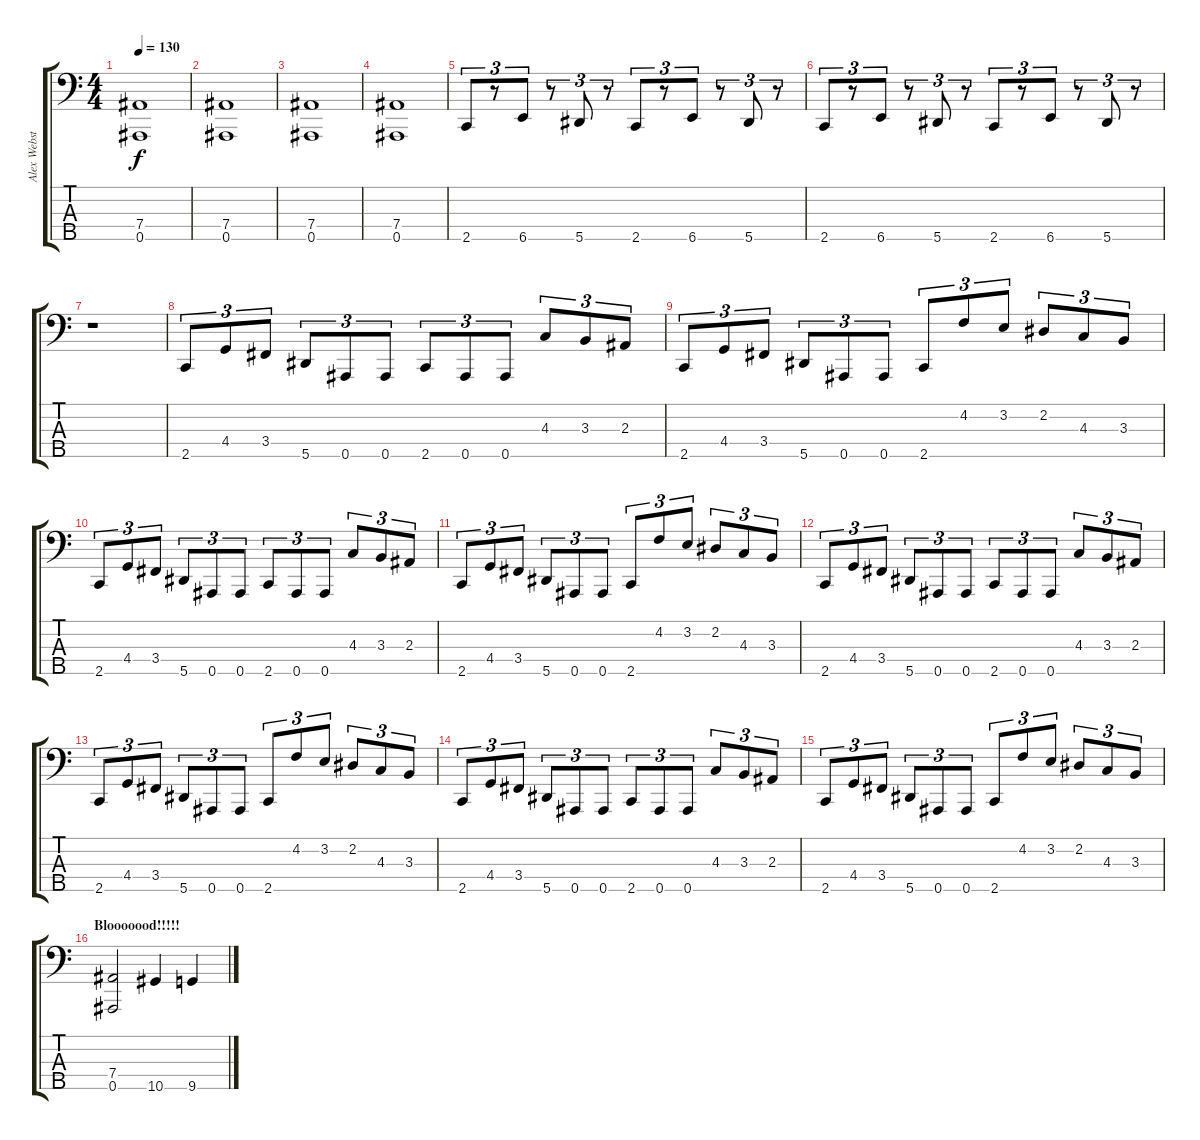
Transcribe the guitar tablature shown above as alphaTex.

\track ("Alex Webster" "Alex Webst") {instrument electricbassfinger}
\staff {score tabs}
\tuning (Gb2 Db2 Ab1 Eb1 Bb0) {hide}
\ts (4 4)
\tempo 130
\clef f4
\ks c
(7.4 0.5).1{dy f instrument electricbassfinger} |
(7.4 0.5).1 |
(7.4 0.5).1 |
(7.4 0.5).1 |
2.5.8{tu (3 2)} r.8{tu (3 2)} 6.5.8{tu (3 2)} r.8{tu (3 2)} 5.5.8{tu (3 2)} r.8{tu (3 2)} 2.5.8{tu (3 2)} r.8{tu (3 2)} 6.5.8{tu (3 2)} r.8{tu (3 2)} 5.5.8{tu (3 2)} r.8{tu (3 2)} |
2.5.8{tu (3 2)} r.8{tu (3 2)} 6.5.8{tu (3 2)} r.8{tu (3 2)} 5.5.8{tu (3 2)} r.8{tu (3 2)} 2.5.8{tu (3 2)} r.8{tu (3 2)} 6.5.8{tu (3 2)} r.8{tu (3 2)} 5.5.8{tu (3 2)} r.8{tu (3 2)} |
r.1 |
2.5.8{tu (3 2)} 4.4.8{tu (3 2)} 3.4.8{tu (3 2)} 5.5.8{tu (3 2)} 0.5.8{tu (3 2)} 0.5.8{tu (3 2)} 2.5.8{tu (3 2)} 0.5.8{tu (3 2)} 0.5.8{tu (3 2)} 4.3.8{tu (3 2)} 3.3.8{tu (3 2)} 2.3.8{tu (3 2)} |
2.5.8{tu (3 2)} 4.4.8{tu (3 2)} 3.4.8{tu (3 2)} 5.5.8{tu (3 2)} 0.5.8{tu (3 2)} 0.5.8{tu (3 2)} 2.5.8{tu (3 2)} 4.2.8{tu (3 2)} 3.2.8{tu (3 2)} 2.2.8{tu (3 2)} 4.3.8{tu (3 2)} 3.3.8{tu (3 2)} |
2.5.8{tu (3 2)} 4.4.8{tu (3 2)} 3.4.8{tu (3 2)} 5.5.8{tu (3 2)} 0.5.8{tu (3 2)} 0.5.8{tu (3 2)} 2.5.8{tu (3 2)} 0.5.8{tu (3 2)} 0.5.8{tu (3 2)} 4.3.8{tu (3 2)} 3.3.8{tu (3 2)} 2.3.8{tu (3 2)} |
2.5.8{tu (3 2)} 4.4.8{tu (3 2)} 3.4.8{tu (3 2)} 5.5.8{tu (3 2)} 0.5.8{tu (3 2)} 0.5.8{tu (3 2)} 2.5.8{tu (3 2)} 4.2.8{tu (3 2)} 3.2.8{tu (3 2)} 2.2.8{tu (3 2)} 4.3.8{tu (3 2)} 3.3.8{tu (3 2)} |
2.5.8{tu (3 2)} 4.4.8{tu (3 2)} 3.4.8{tu (3 2)} 5.5.8{tu (3 2)} 0.5.8{tu (3 2)} 0.5.8{tu (3 2)} 2.5.8{tu (3 2)} 0.5.8{tu (3 2)} 0.5.8{tu (3 2)} 4.3.8{tu (3 2)} 3.3.8{tu (3 2)} 2.3.8{tu (3 2)} |
2.5.8{tu (3 2)} 4.4.8{tu (3 2)} 3.4.8{tu (3 2)} 5.5.8{tu (3 2)} 0.5.8{tu (3 2)} 0.5.8{tu (3 2)} 2.5.8{tu (3 2)} 4.2.8{tu (3 2)} 3.2.8{tu (3 2)} 2.2.8{tu (3 2)} 4.3.8{tu (3 2)} 3.3.8{tu (3 2)} |
2.5.8{tu (3 2)} 4.4.8{tu (3 2)} 3.4.8{tu (3 2)} 5.5.8{tu (3 2)} 0.5.8{tu (3 2)} 0.5.8{tu (3 2)} 2.5.8{tu (3 2)} 0.5.8{tu (3 2)} 0.5.8{tu (3 2)} 4.3.8{tu (3 2)} 3.3.8{tu (3 2)} 2.3.8{tu (3 2)} |
2.5.8{tu (3 2)} 4.4.8{tu (3 2)} 3.4.8{tu (3 2)} 5.5.8{tu (3 2)} 0.5.8{tu (3 2)} 0.5.8{tu (3 2)} 2.5.8{tu (3 2)} 4.2.8{tu (3 2)} 3.2.8{tu (3 2)} 2.2.8{tu (3 2)} 4.3.8{tu (3 2)} 3.3.8{tu (3 2)} |
\section ("" "Blooooood!!!!!")
(7.4 0.5).2 10.5.4 9.5.4
